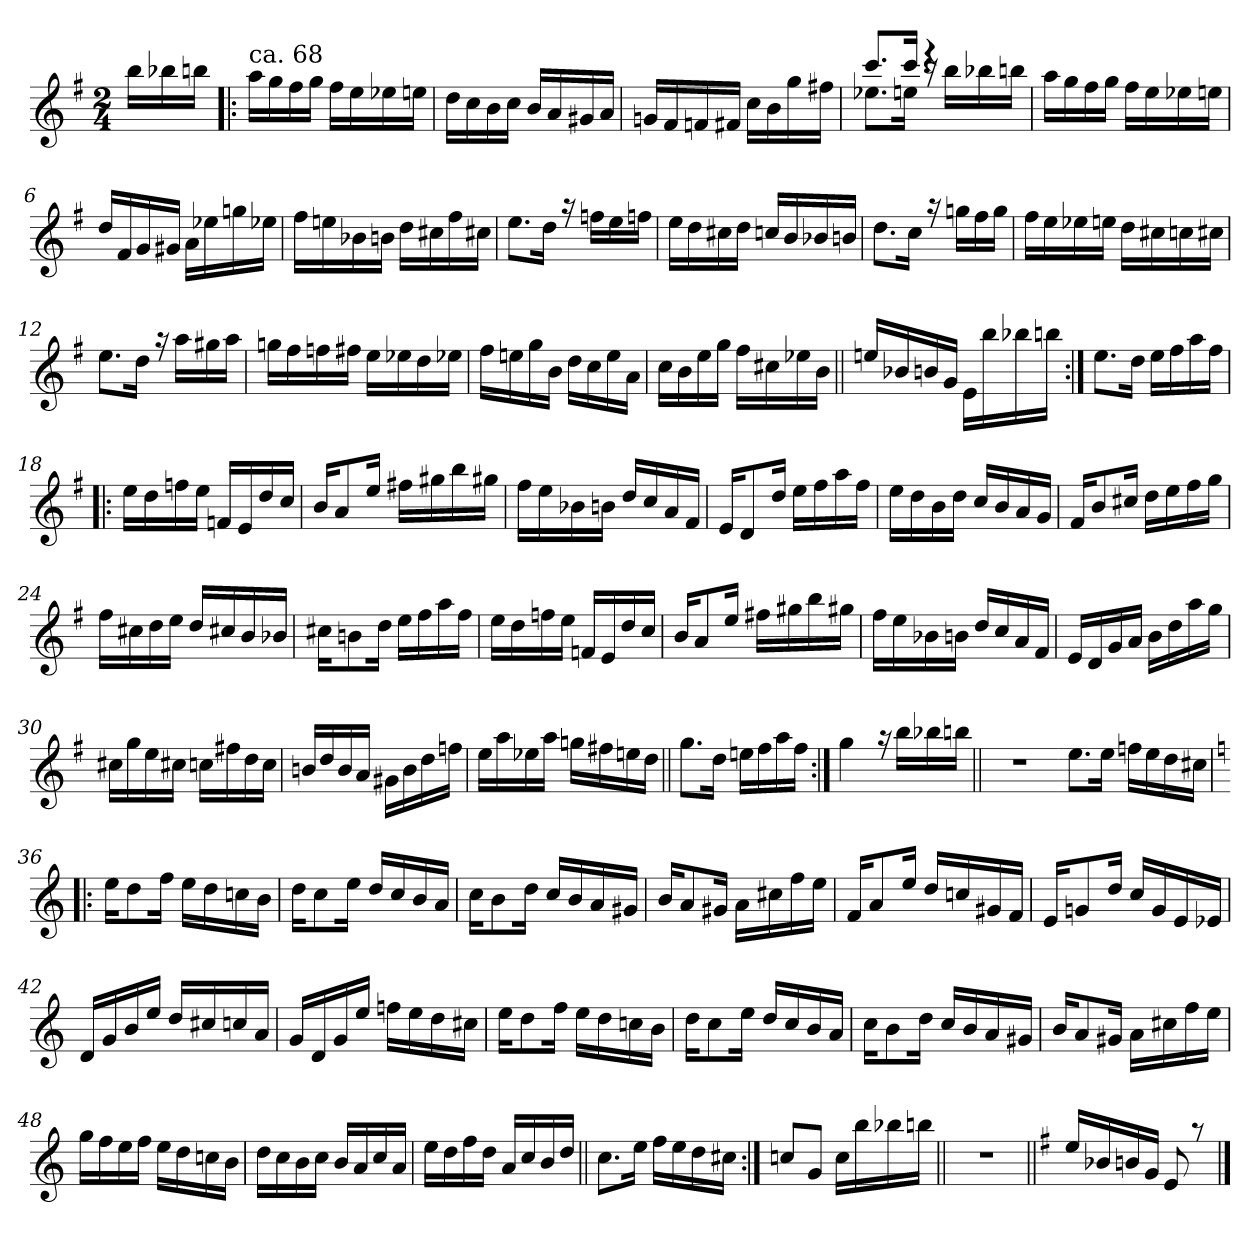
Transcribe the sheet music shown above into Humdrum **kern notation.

**kern
*part1
*staff1
*clefG2
*k[f#]
*G:
*M2/4
=
16bb\LL
16bb-X\
16bbn\JJ
=1!|:
*^
!LO:TX:a:t=ca. 68	!
16aa\LL	4ryy
16gg\	.
16ff#\	.
16gg\JJ	.
16ff#\LL	4ryy
16ee\	.
16ee-X\	.
16een\JJ	.
=2	=2
16dd\LL	4ryy
16cc\	.
16b\	.
16cc\JJ	.
16b/LL	4ryy
16a/	.
16g#X/	.
16a/JJ	.
=3	=3
16gn/LL	2ryy
16f#/	.
16fn/	.
16f#X/JJ	.
16cc\LL	.
16b\	.
16gg\	.
16ff#X\JJ	.
!!LO:LB:g=z	!!
=4	=4
*	*^
8.ee-X\L	8.ryy	8.ccc!/L
16een\Jk	16ryy	16ccc!/Jk
16r	4ryy	4rddd
16bb\LL	.	.
16bb-X\	.	.
16bbn\JJ	.	.
*	*v	*v
=5	=5
16aa\LL	4ryy
16gg\	.
16ff#\	.
16gg\JJ	.
16ff#\LL	4ryy
16ee\	.
16ee-X\	.
16een\JJ	.
=6	=6
16dd/LL	4ryy
16f#/	.
16g/	.
16g#X/JJ	.
16a\LL	4ryy
16ee-X\	.
16ggn\	.
16ee-X\JJ	.
=7	=7
16ff#\LL	4ryy
16een\	.
16b-X\	.
16bn\JJ	.
16dd\LL	4ryy
16cc#X\	.
16ff#\	.
16cc#X\JJ	.
!!LO:LB:g=z	!!
=8	=8
8.ee\L	2ryy
16dd\Jk	.
16raa	.
16ffn\LL	.
16ee\	.
16ffn\JJ	.
=9	=9
16ee\LL	2ryy
16dd\	.
16cc#X\	.
16dd\JJ	.
16ccn/LL	.
16b/	.
16b-X/	.
16bn/JJ	.
=10	=10
8.dd\L	2ryy
16cc\Jk	.
16raa	.
16ggn\LL	.
16ff#\	.
16gg\JJ	.
=11	=11
16ff#\LL	4ryy
16ee\	.
16ee-X\	.
16een\JJ	.
16dd\LL	4ryy
16cc#X\	.
16ccn\	.
16cc#X\JJ	.
!!LO:LB:g=z	!!
=12	=12
8.ee\L	2ryy
16dd\Jk	.
16raa	.
16aa\LL	.
16gg#X\	.
16aa\JJ	.
=13	=13
16ggn\LL	4ryy
16ff#\	.
16ffn\	.
16ff#X\JJ	.
16ee\LL	4ryy
16ee-X\	.
16dd\	.
16ee-X\JJ	.
=14	=14
16ff#\LL	4ryy
16een\	.
16gg\	.
16b\JJ	.
16dd\LL	4ryy
16cc\	.
16ee\	.
16a\JJ	.
=15	=15
16cc\LL	4ryy
16b\	.
16ee\	.
16gg\JJ	.
16ff#\LL	8ryy
16cc#X\	.
16ee-X\	8ryy
16b\JJ	.
!!LO:LB:g=z	!!
=16||	=16||
16een/LL	2ryy
16b-X/	.
16bn/	.
16g/JJ	.
16e\LL	.
16bb\	.
16bb-X\	.
16bbn\JJ	.
=17:|!	=17:|!
8.ee\L	4ryy
16dd\Jk	.
16ee\LL	4ryy
16ff#\	.
16aa\	.
16ff#\JJ	.
=18!|:	=18!|:
16ee\LL	4ryy
16dd\	.
16ffn\	.
16ee\JJ	.
16fn/LL	4ryy
16e/	.
16dd/	.
16cc/JJ	.
=19	=19
16b/KL	4ryy
8a/	.
16ee/Jk	.
16ff#X\LL	4ryy
16gg#X\	.
16bb\	.
16gg#X\JJ	.
!!LO:LB:g=z	!!
=20	=20
16ff#\LL	4ryy
16ee\	.
16b-X\	.
16bn\JJ	.
16dd/LL	4ryy
16cc/	.
16a/	.
16f#/JJ	.
=21	=21
16e/KL	4ryy
8d/	.
16dd/Jk	.
16ee\LL	4ryy
16ff#\	.
16aa\	.
16ff#\JJ	.
=22	=22
16ee\LL	4ryy
16dd\	.
16b\	.
16dd\JJ	.
16cc/LL	4ryy
16b/	.
16a/	.
16g/JJ	.
=23	=23
16f#/KL	4ryy
8b/	.
16cc#X/Jk	.
16dd\LL	4ryy
16ee\	.
16ff#\	.
16gg\JJ	.
!!LO:LB:g=z	!!
=24	=24
16ff#\LL	4ryy
16cc#X\	.
16dd\	.
16ee\JJ	.
16dd/LL	4ryy
16cc#X/	.
16b/	.
16b-X/JJ	.
=25	=25
16cc#X\KL	4ryy
8bn\	.
16dd\Jk	.
16ee\LL	4ryy
16ff#\	.
16aa\	.
16ff#\JJ	.
=26	=26
16ee\LL	4ryy
16dd\	.
16ffn\	.
16ee\JJ	.
16fn/LL	4ryy
16e/	.
16dd/	.
16cc/JJ	.
=27	=27
16b/KL	4ryy
8a/	.
16ee/Jk	.
16ff#X\LL	4ryy
16gg#X\	.
16bb\	.
16gg#X\JJ	.
!!LO:LB:g=z	!!
=28	=28
16ff#\LL	4ryy
16ee\	.
16b-X\	.
16bn\JJ	.
16dd/LL	4ryy
16cc/	.
16a/	.
16f#/JJ	.
=29	=29
16e/LL	4ryy
16d/	.
16g/	.
16a/JJ	.
16b\LL	4ryy
16dd\	.
16aa\	.
16gg\JJ	.
=30	=30
16cc#X\LL	4ryy
16gg\	.
16ee\	.
16cc#X\JJ	.
16ccn\LL	4ryy
16ff#X\	.
16dd\	.
16cc\JJ	.
=31	=31
16bn/LL	4ryy
16dd/	.
16b/	.
16a/JJ	.
16g#X\LL	4ryy
16b\	.
16dd\	.
16ffn\JJ	.
!!LO:PB:g=z	!!
=32	=32
16ee\LL	8ryy
16aa\	.
16ee-X\	8ryy
16aa\JJ	.
16ggn\LL	4ryy
16ff#X\	.
16een\	.
16dd\JJ	.
=33||	=33||
8.gg\L	4ryy
16dd\Jk	.
16een\LL	4ryy
16ff#\	.
16aa\	.
16ff#\JJ	.
=34:|!	=34:|!
4gg\	4ryy
16raa	4ryy
16bb\LL	.
16bb-X\	.
16bbn\JJ	.
*v	*v
=34X341||
2r
!!LO:LB:g=z
=35-
*^
8.ee\L	4ryy
16ee\Jk	.
16ffn\LL	4ryy
16ee\	.
16dd\	.
16cc#X\JJ	.
=36!|:	=36!|:
*k[]	*
*C:	*
16ee\KL	4ryy
8dd\	.
16ff\Jk	.
16ee\LL	4ryy
16dd\	.
16ccn\	.
16b\JJ	.
=37	=37
16dd\KL	4ryy
8cc\	.
16ee\Jk	.
16dd/LL	4ryy
16cc/	.
16b/	.
16a/JJ	.
=38	=38
16cc\KL	4ryy
8b\	.
16dd\Jk	.
16cc/LL	4ryy
16b/	.
16a/	.
16g#X/JJ	.
!!LO:LB:g=z	!!
=39	=39
16b/KL	4ryy
8a/	.
16g#X/Jk	.
16a\LL	4ryy
16cc#X\	.
16ff\	.
16ee\JJ	.
=40	=40
16f/KL	4ryy
8a/	.
16ee/Jk	.
16dd/LL	4ryy
16ccn/	.
16g#X/	.
16f/JJ	.
=41	=41
16e/KL	2ryy
8gn/	.
16dd/Jk	.
16cc/LL	.
16g/	.
16e/	.
16e-X/JJ	.
=42	=42
16d/LL	4ryy
16g/	.
16b/	.
16ee/JJ	.
16dd/LL	4ryy
16cc#X/	.
16ccn/	.
16a/JJ	.
!!LO:LB:g=z	!!
=43	=43
16g/LL	4ryy
16d/	.
16g/	.
16ee/JJ	.
16ffn\LL	4ryy
16ee\	.
16dd\	.
16cc#X\JJ	.
=44	=44
16ee\KL	4ryy
8dd\	.
16ff\Jk	.
16ee\LL	4ryy
16dd\	.
16ccn\	.
16b\JJ	.
=45	=45
16dd\KL	4ryy
8cc\	.
16ee\Jk	.
16dd/LL	4ryy
16cc/	.
16b/	.
16a/JJ	.
=46	=46
16cc\KL	4ryy
8b\	.
16dd\Jk	.
16cc/LL	4ryy
16b/	.
16a/	.
16g#X/JJ	.
!!LO:LB:g=z	!!
=47	=47
16b/KL	4ryy
8a/	.
16g#X/Jk	.
16a\LL	4ryy
16cc#X\	.
16ff\	.
16ee\JJ	.
=48	=48
16gg\LL	4ryy
16ff\	.
16ee\	.
16ff\JJ	.
16ee\LL	4ryy
16dd\	.
16ccn\	.
16b\JJ	.
=49	=49
16dd\LL	4ryy
16cc\	.
16b\	.
16cc\JJ	.
16b/LL	4ryy
16a/	.
16cc/	.
16a/JJ	.
=50	=50
16ee\LL	4ryy
16dd\	.
16ff\	.
16dd\JJ	.
16a/LL	4ryy
16cc/	.
16b/	.
16dd/JJ	.
!!LO:LB:g=z	!!
=51||	=51||
8.cc\L	4ryy
16ee\Jk	.
16ff\LL	4ryy
16ee\	.
16dd\	.
16cc#X\JJ	.
=52:|!	=52:|!
8ccn/L	4ryy
8g/J	.
16cc\LL	4ryy
16bb\	.
16bb-X\	.
16bbn\JJ	.
*v	*v
=52X522||
2r
=53||
*k[f#]
*G:
*^
16ee/LL	2ryy
16b-X/	.
16bn/	.
16g/JJ	.
8e/	.
8raa	.
*v	*v
==
*-
